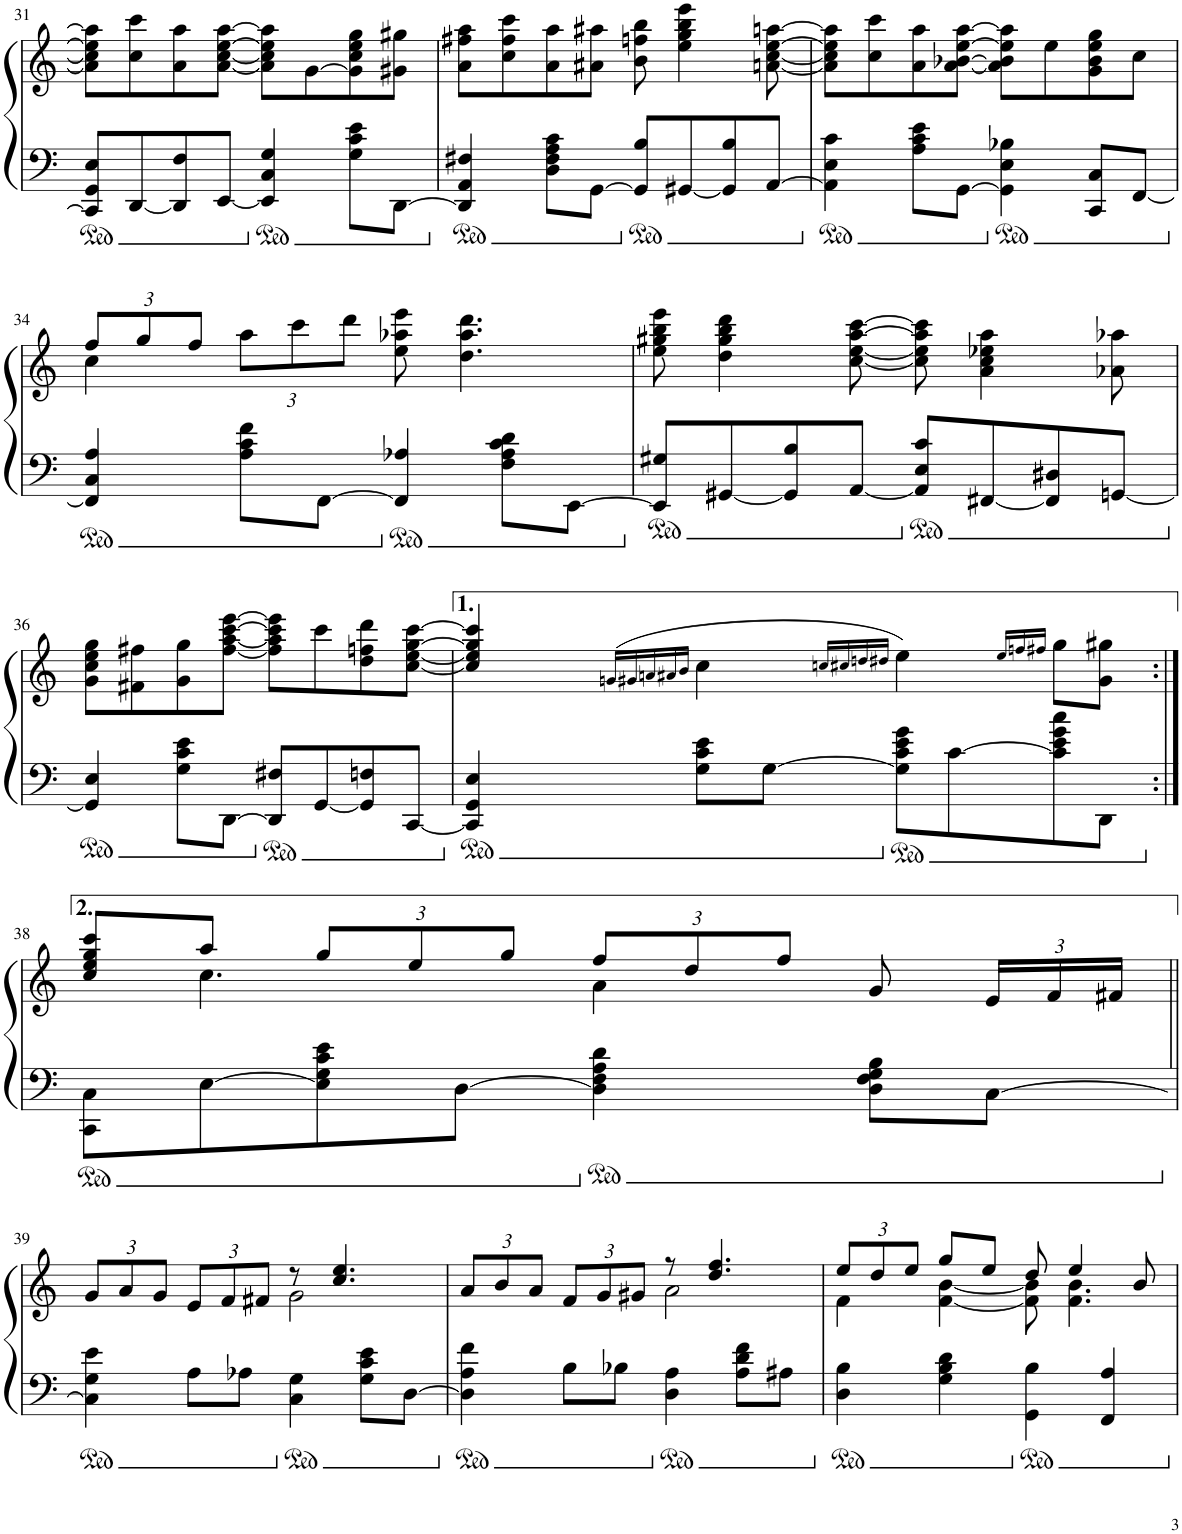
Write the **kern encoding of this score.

**kern	**kern
*part1	*part1
*staff2	*staff1
*I"Piano	*
*I'Pno.	*
!!LO:PB:g=z
*clefF4	*clefG2
*k[]	*k[]
*M4/4	*M4/4
*met(c)	*met(c)
=31	=31
8CC/] 8GG/ 8E/L	8a\] 8cc\] 8ee\] 8aa\]L
[8DD/	8cc\ 8ccc\
8DD/] 8F/	8a\ 8aa\
[8EE/J	[8a\ [8cc\ [8ee\ [8aa\J
4EE/] 4C/ 4G/	8a\] 8cc\] 8ee\] 8aa\]L
.	[8g\
8G\ 8c\ 8e\L	8g\] 8cc\ 8ee\ 8gg\
[8DD\J	8g#X\ 8gg#X\J
=32	=32
4DD/] 4AA/ 4F#X/	8a\ 8ff#X\ 8aa\L
.	8cc\ 8ff#\ 8ccc\
8D\ 8F#\ 8A\ 8c\L	8a\ 8aa\
[8GG\J	8a#X\ 8aa#X\J
8GG/] 8B/L	8b\ 8ffn\ 8bb\
[8GG#X/	4ee\ 4gg\ 4bb\ 4eee\
8GG#/] 8B/	.
[8AA/J	[8an\ [8cc\ [8ee\ [8aan\
=33	=33
4AA\] 4E\ 4c\	8a\] 8cc\] 8ee\] 8aa\]L
.	8cc\ 8ccc\
8A\ 8c\ 8e\L	8a\ 8aa\
[8GG\J	[8a\ [8b-X\ [8ee\ [8aa\J
4GG\] 4E\ 4B-X\	8a\] 8b-\] 8ee\] 8aa\]L
.	8ee\
8CC/ 8C/L	8g\ 8b-\ 8ee\ 8gg\
[8FF/J	8cc\J
!!LO:LB:g=z
=34	=34
*	*Xbrackettup
*	*^
4FF/] 4C/ 4A/	12ff/L	4cc\
.	12gg/	.
.	12ff/J	.
8A\ 8c\ 8f\L	12aa\L	2.ryy
.	12ccc\	.
[8FF\J	.	.
.	12ddd\J	.
4FF/] 4A-X/	8ee\ 8aa-X\ 8eee\	.
.	4.dd\ 4.aa-\ 4.ddd\	.
8F\ 8A-\ 8c\ 8d\L	.	.
[8EE\J	.	.
*	*v	*v
=35	=35
8EE/] 8G#X/L	8ee\ 8gg#X\ 8bb\ 8eee\
[8GG#X/	4dd\ 4gg#\ 4bb\ 4ddd\
8GG#/] 8B/	.
[8AA/J	[8cc\ [8ee\ [8aa\ [8ccc\
8AA/] 8E/ 8c/L	8cc\] 8ee\] 8aa\] 8ccc\]
[8FF#X/	4a\ 4cc\ 4ee-X\ 4aa\
8FF#/] 8D#X/	.
[8GGn/J	8a-X\ 8aa-X\
!!LO:LB:g=z
=36	=36
4GG/] 4E/	8g\ 8cc\ 8ee\ 8gg\L
.	8f#X\ 8ff#X\
8G\ 8c\ 8e\L	8g\ 8gg\
[8DD\J	[8ff#\ [8aa\ [8ccc\ [8eee\J
8DD/] 8F#X/L	8ff#\] 8aa\] 8ccc\] 8eee\]L
[8GG/	8ccc\
8GG/] 8Fn/	8dd\ 8ffn\ 8ddd\
[8CC/J	[8cc\ [8ee\ [8gg\ [8ccc\J
=37	=37
*	*^
4CC/] 4GG/ 4E/	4cc/] 4ee/] 4gg/] 4ccc/]	8e 8g 8ccL
.	.	40gLL
.	.	40g#X
.	.	40a
.	.	40a#X
.	.	40bJJJ
.	(16qgn/LL	.
.	16qg#X/	.
.	16qan/	.
.	16qa#X/	.
.	16qb/JJ	.
8G\ 8c\ 8e\L	4cc\	8ccL
[8G\J	.	32ccLL
.	.	32cc#X
.	.	32dd
.	.	32dd#XJJJ
.	16qccn/LL	.
.	16qcc#X/	.
.	16qddn/	.
.	16qdd#X/JJ	.
8G\] 8c\ 8e\ 8g\L	4ee\)	8eeL
[8c\	.	24eeL
.	.	24ff
.	.	24ff#XJJ
.	16qee/LL	.
.	16qffn/	.
.	16qff#X/JJ	.
8c\] 8e\ 8g\ 8cc\	8gg\L	8gg
8DD\J	8g#\ 8gg#X\J	16.ryy
.	.	32ccn 32ee 32ggn 32ccc
!!LO:LB:g=z	!!
=38:|!	=38:|!	=38:|!
8CC\ 8C\L	8cc/] 8ee/] 8gg/] 8ccc/]L	8ryy
[8E\	8aa/J	4.cc\
8E\] 8G\ 8c\ 8e\	12gg/L	.
.	12ee/	.
[8D\J	.	.
.	12gg/J	.
4D\] 4F\ 4A\ 4d\	12ff/L	4a\
.	12dd/	.
.	12ff/J	.
8D\ 8F\ 8G\ 8B\L	8g/	4ryy
[8C\J	24e/LL	.
.	24f/	.
.	24f#X/JJ	.
!!LO:LB:g=z	!!
=39||	=39||	=39||
4C\] 4G\ 4e\	12g/L	2ryy
.	12a/	.
.	12g/J	.
8A\L	12e/L	.
.	12f/	.
8A-X\J	.	.
.	12f#X/J	.
4C\ 4G\	8r	2g\
.	4.cc/ 4.ee/	.
8G\ 8c\ 8e\L	.	.
[8D\J	.	.
=40	=40	=40
4D\] 4A\ 4f\	12a/L	2ryy
.	12b/	.
.	12a/J	.
8B\L	12f/L	.
.	12g/	.
8B-X\J	.	.
.	12g#X/J	.
4D\ 4A\	8r	2a\
.	4.dd/ 4.ff/	.
8A\ 8d\ 8f\L	.	.
8A#X\J	.	.
=41	=41	=41
4D\ 4B\	12ee/L	4f\
.	12dd/	.
.	12ee/J	.
4G\ 4B\ 4d\	8gg/L	[4f\ [4b\
.	8ee/J	.
4GG\ 4B\	8dd/	8f\] 8b\]
.	4ee/	4.f\ 4.b\
4FF/ 4A/	.	.
.	8b/	.
*	*v	*v
=	=
*-	*-
